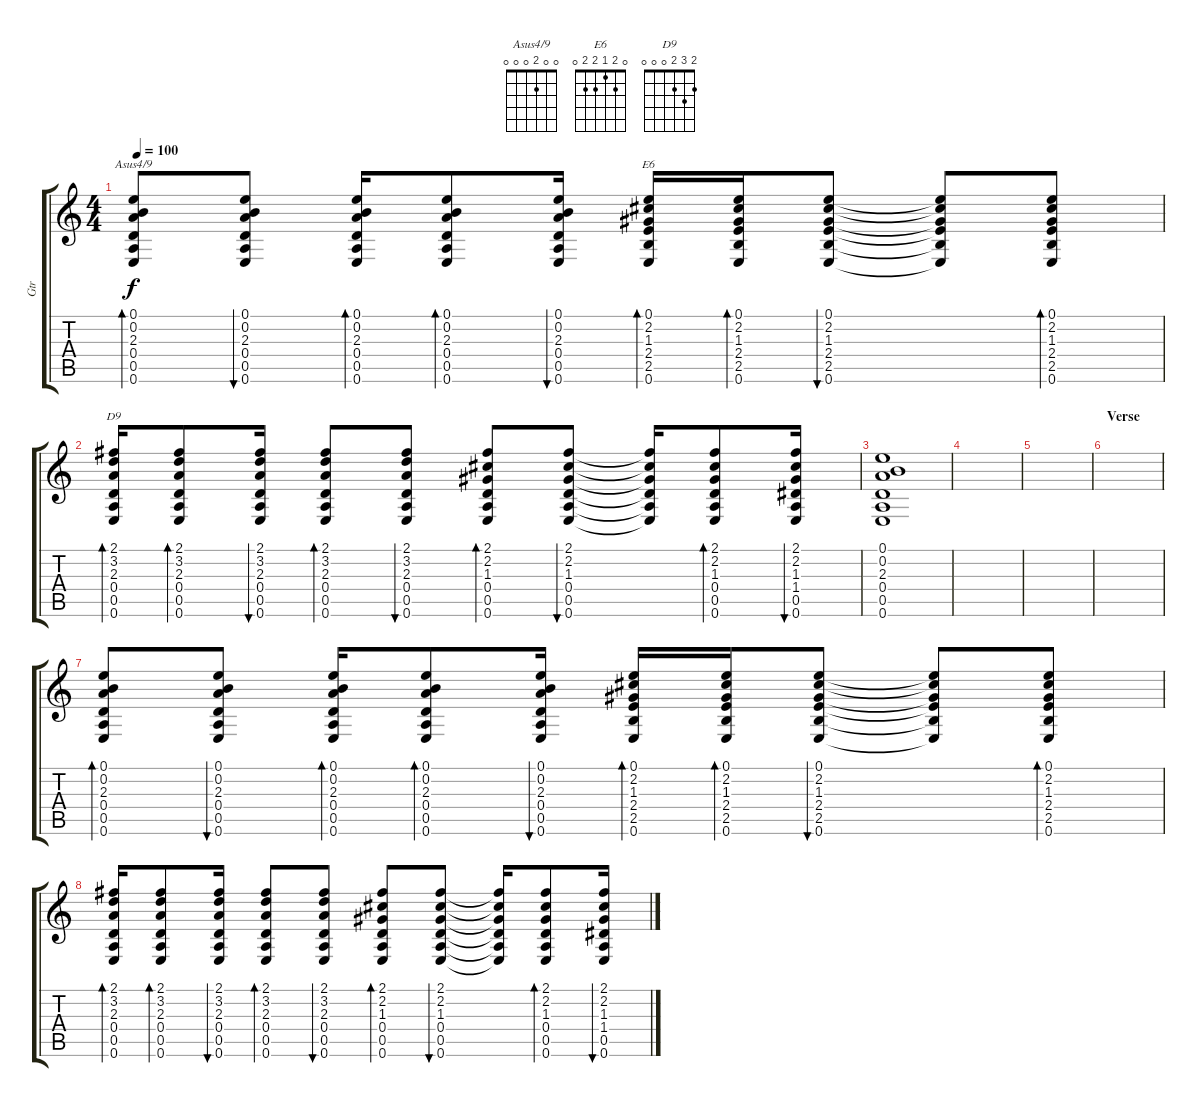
\track ("Gtr" "Gtr") {instrument acousticguitarsteel}
\staff {score tabs}
\tuning (E4 B3 G3 D3 A2 E2) {hide}
\chord ("Asus4/9" 0 0 2 0 0 0)
\chord ("E6" 0 2 1 2 2 0)
\chord ("D9" 2 3 2 0 0 0)
\ts (4 4)
\tempo 100
\clef g2
\ks c
(0.1 0.2 2.3 0.4 0.5 0.6).8{bd 60 ch "Asus4/9" dy f} (0.1 0.2 2.3 0.4 0.5 0.6).8{bu 60} (0.1 0.2 2.3 0.4 0.5 0.6).16{bd 60} (0.1 0.2 2.3 0.4 0.5 0.6).8{bd 60} (0.1 0.2 2.3 0.4 0.5 0.6).16{bu 60} (0.1 2.2 1.3 2.4 2.5 0.6).16{bd 60 ch "E6"} (0.1 2.2 1.3 2.4 2.5 0.6).16{bd 60} (0.1 2.2 1.3 2.4 2.5 0.6).8{bu 60} (0.1{t} 2.2{t} 1.3{t} 2.4{t} 2.5{t} 0.6{t}).8 (0.1 2.2 1.3 2.4 2.5 0.6).8{bd 60} |
(2.1 3.2 2.3 0.4 0.5 0.6).16{bd 60 ch "D9"} (2.1 3.2 2.3 0.4 0.5 0.6).8{bd 60} (2.1 3.2 2.3 0.4 0.5 0.6).16{bu 60} (2.1 3.2 2.3 0.4 0.5 0.6).8{bd 60} (2.1 3.2 2.3 0.4 0.5 0.6).8{bu 60} (2.1 2.2 1.3 0.4 0.5 0.6).8{bd 60} (2.1 2.2 1.3 0.4 0.5 0.6).8{bu 60} (2.1{t} 2.2{t} 1.3{t} 0.4{t} 0.5{t} 0.6{t}).16 (2.1 2.2 1.3 0.4 0.5 0.6).8{bd 60} (2.1 2.2 1.3 1.4 0.5 0.6).16{bu 60} |
(0.1 0.2 2.3 0.4 0.5 0.6).1 |
|
|
\section ("" "Verse")
|
(0.1 0.2 2.3 0.4 0.5 0.6).8{bd 60} (0.1 0.2 2.3 0.4 0.5 0.6).8{bu 60} (0.1 0.2 2.3 0.4 0.5 0.6).16{bd 60} (0.1 0.2 2.3 0.4 0.5 0.6).8{bd 60} (0.1 0.2 2.3 0.4 0.5 0.6).16{bu 60} (0.1 2.2 1.3 2.4 2.5 0.6).16{bd 60} (0.1 2.2 1.3 2.4 2.5 0.6).16{bd 60} (0.1 2.2 1.3 2.4 2.5 0.6).8{bu 60} (0.1{t} 2.2{t} 1.3{t} 2.4{t} 2.5{t} 0.6{t}).8 (0.1 2.2 1.3 2.4 2.5 0.6).8{bd 60} |
(2.1 3.2 2.3 0.4 0.5 0.6).16{bd 60} (2.1 3.2 2.3 0.4 0.5 0.6).8{bd 60} (2.1 3.2 2.3 0.4 0.5 0.6).16{bu 60} (2.1 3.2 2.3 0.4 0.5 0.6).8{bd 60} (2.1 3.2 2.3 0.4 0.5 0.6).8{bu 60} (2.1 2.2 1.3 0.4 0.5 0.6).8{bd 60} (2.1 2.2 1.3 0.4 0.5 0.6).8{bu 60} (2.1{t} 2.2{t} 1.3{t} 0.4{t} 0.5{t} 0.6{t}).16 (2.1 2.2 1.3 0.4 0.5 0.6).8{bd 60} (2.1 2.2 1.3 1.4 0.5 0.6).16{bu 60}
